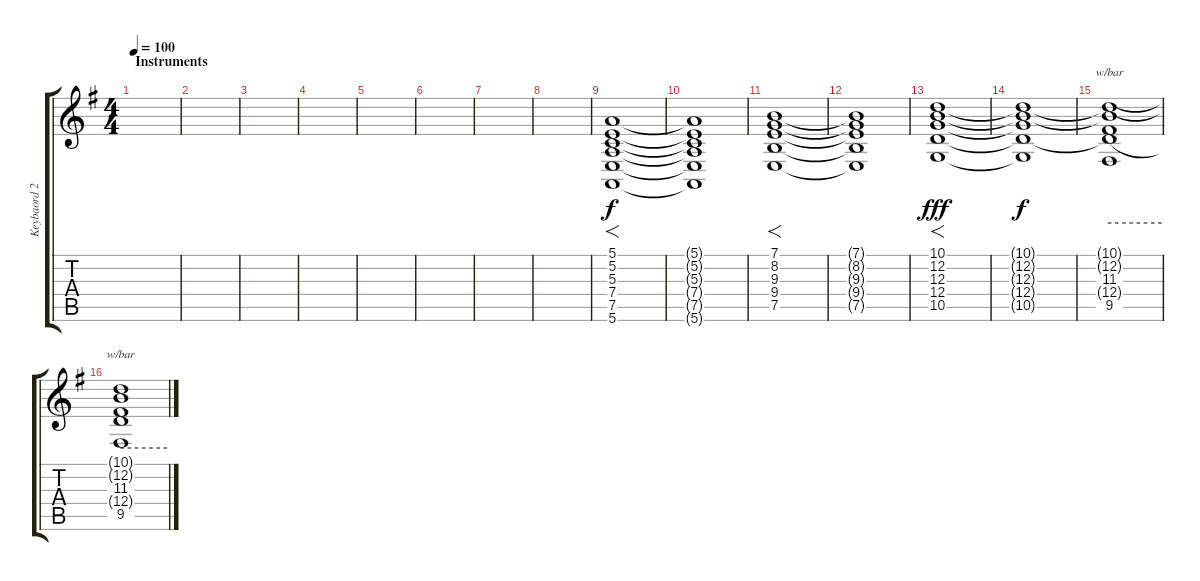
\track ("Keybaord 2 (High Strings)" "Keybaord 2") {instrument stringensemble1}
\staff {score tabs}
\tuning (E4 B3 G3 D3 A2 E2) {hide}
\ts (4 4)
\section ("" "Instruments")
\tempo 100
\clef g2
\ks g
|
|
|
|
|
|
|
|
(5.1 5.2 5.3 7.4 7.5 5.6).1{f} |
(5.1{t} 5.2{t} 5.3{t} 7.4{t} 7.5{t} 5.6{t}).1 |
(7.1 8.2 9.3 9.4 7.5).1{f} |
(7.1{t} 8.2{t} 9.3{t} 9.4{t} 7.5{t}).1 |
(10.1 12.2 12.3 12.4 10.5).1{f dy fff} |
(10.1{t} 12.2{t} 12.3{t} 12.4{t} 10.5{t}).1{dy f} |
(10.1{t} 12.2{t} 11.3 12.4{t} 9.5).1{tbe (hold default 0 0 60 0)} |
(10.1{t} 12.2{t} 11.3 12.4{t} 9.5).1{tbe (hold default 0 0 60 0)}
